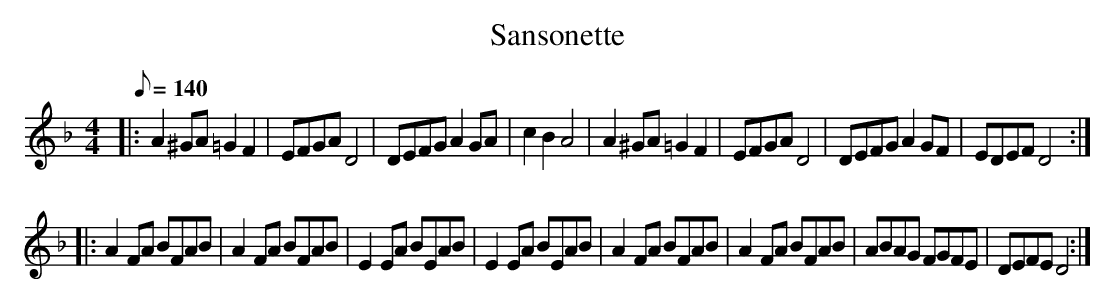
X:1
T:Sansonette
L:1/8
M:4/4
Q:140
K:Dm
|:A2^GA=G2F2|EFGA D4|DEFG A2GA|c2B2A4|A2^GA=G2F2|EFGA D4|DEFG A2GF|EDEF D4:|
|:A2FA BFAB|A2FA BFAB|E2EA BEAB|E2EA BEAB|A2FA BFAB|A2FA BFAB|ABAG FGFE|DEFE D4:|
